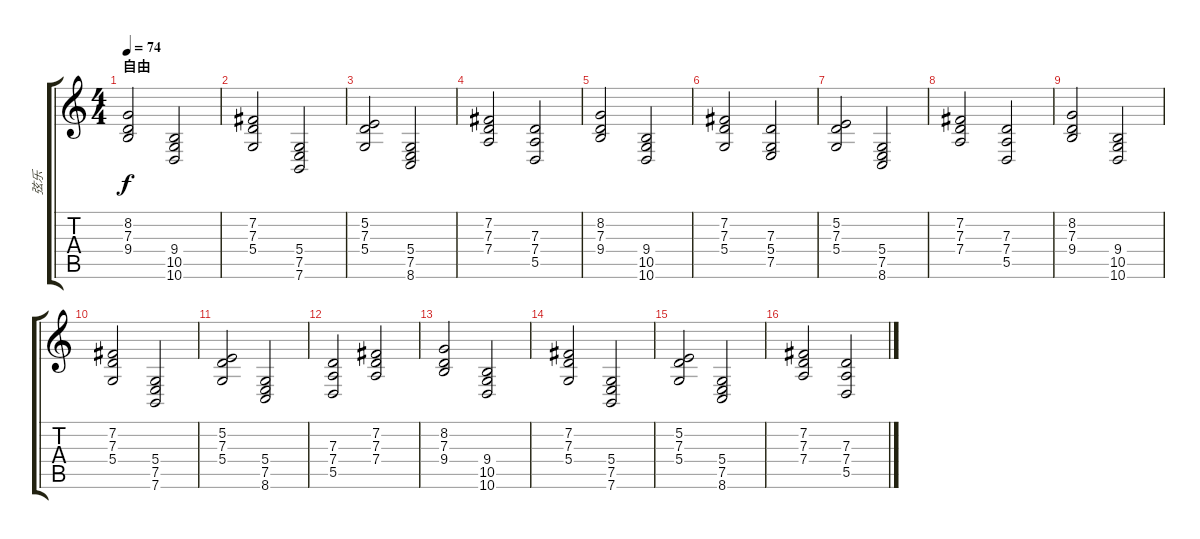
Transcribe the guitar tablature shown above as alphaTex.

\track ("弦乐" "弦乐") {instrument tremolostrings}
\staff {score tabs}
\tuning (E4 B3 G3 D3 A2 E2) {hide}
\ts (4 4)
\section ("" "自由")
\tempo 74
\clef g2
\ks c
(8.2 7.3 9.4).2{dy f} (9.4 10.5 10.6).2 |
(7.2 7.3 5.4).2 (5.4 7.5 7.6).2 |
(5.2 7.3 5.4).2 (5.4 7.5 8.6).2 |
(7.2 7.3 7.4).2 (7.3 7.4 5.5).2 |
(8.2 7.3 9.4).2 (9.4 10.5 10.6).2 |
(7.2 7.3 5.4).2 (7.3 5.4 7.5).2 |
(5.2 7.3 5.4).2 (5.4 7.5 8.6).2 |
(7.2 7.3 7.4).2 (7.3 7.4 5.5).2 |
(8.2 7.3 9.4).2 (9.4 10.5 10.6).2 |
(7.2 7.3 5.4).2 (5.4 7.5 7.6).2 |
(5.2 7.3 5.4).2 (5.4 7.5 8.6).2 |
(7.3 7.4 5.5).2 (7.2 7.3 7.4).2 |
(8.2 7.3 9.4).2 (9.4 10.5 10.6).2 |
(7.2 7.3 5.4).2 (5.4 7.5 7.6).2 |
(5.2 7.3 5.4).2 (5.4 7.5 8.6).2 |
(7.2 7.3 7.4).2 (7.3 7.4 5.5).2
